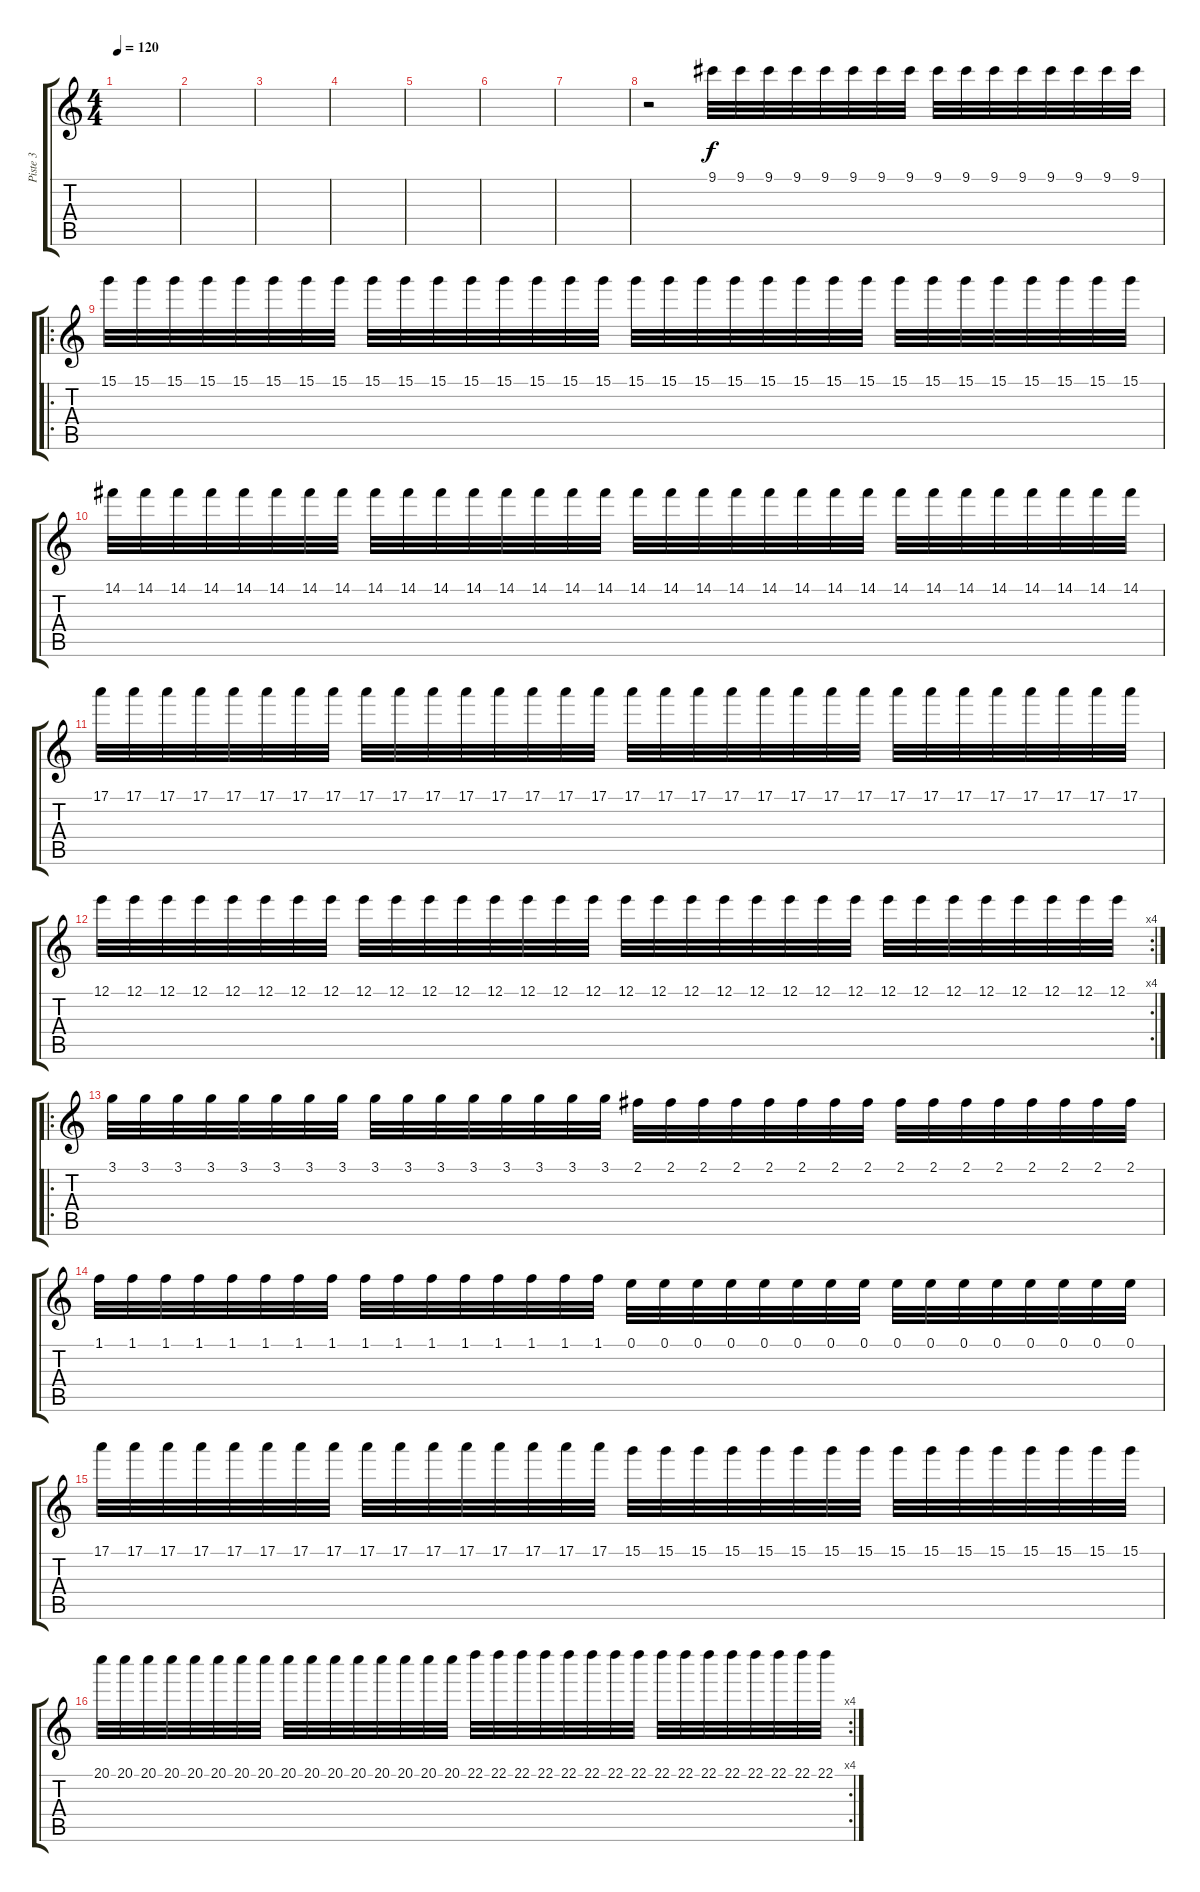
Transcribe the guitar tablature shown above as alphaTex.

\track ("Piste 3" "Piste 3") {instrument overdrivenguitar}
\staff {score tabs}
\tuning (E4 B3 G3 D3 A2 E2) {hide}
\ts (4 4)
\tempo 120
\clef g2
\ks c
|
|
|
|
|
|
|
r.2 9.1.32 9.1.32 9.1.32 9.1.32 9.1.32 9.1.32 9.1.32 9.1.32 9.1.32 9.1.32 9.1.32 9.1.32 9.1.32 9.1.32 9.1.32 9.1.32 |
\ro
15.1.32 15.1.32 15.1.32 15.1.32 15.1.32 15.1.32 15.1.32 15.1.32 15.1.32 15.1.32 15.1.32 15.1.32 15.1.32 15.1.32 15.1.32 15.1.32 15.1.32 15.1.32 15.1.32 15.1.32 15.1.32 15.1.32 15.1.32 15.1.32 15.1.32 15.1.32 15.1.32 15.1.32 15.1.32 15.1.32 15.1.32 15.1.32 |
14.1.32 14.1.32 14.1.32 14.1.32 14.1.32 14.1.32 14.1.32 14.1.32 14.1.32 14.1.32 14.1.32 14.1.32 14.1.32 14.1.32 14.1.32 14.1.32 14.1.32 14.1.32 14.1.32 14.1.32 14.1.32 14.1.32 14.1.32 14.1.32 14.1.32 14.1.32 14.1.32 14.1.32 14.1.32 14.1.32 14.1.32 14.1.32 |
17.1.32 17.1.32 17.1.32 17.1.32 17.1.32 17.1.32 17.1.32 17.1.32 17.1.32 17.1.32 17.1.32 17.1.32 17.1.32 17.1.32 17.1.32 17.1.32 17.1.32 17.1.32 17.1.32 17.1.32 17.1.32 17.1.32 17.1.32 17.1.32 17.1.32 17.1.32 17.1.32 17.1.32 17.1.32 17.1.32 17.1.32 17.1.32 |
\rc 4
12.1.32 12.1.32 12.1.32 12.1.32 12.1.32 12.1.32 12.1.32 12.1.32 12.1.32 12.1.32 12.1.32 12.1.32 12.1.32 12.1.32 12.1.32 12.1.32 12.1.32 12.1.32 12.1.32 12.1.32 12.1.32 12.1.32 12.1.32 12.1.32 12.1.32 12.1.32 12.1.32 12.1.32 12.1.32 12.1.32 12.1.32 12.1.32 |
\ro
3.1.32 3.1.32 3.1.32 3.1.32 3.1.32 3.1.32 3.1.32 3.1.32 3.1.32 3.1.32 3.1.32 3.1.32 3.1.32 3.1.32 3.1.32 3.1.32 2.1.32 2.1.32 2.1.32 2.1.32 2.1.32 2.1.32 2.1.32 2.1.32 2.1.32 2.1.32 2.1.32 2.1.32 2.1.32 2.1.32 2.1.32 2.1.32 |
1.1.32 1.1.32 1.1.32 1.1.32 1.1.32 1.1.32 1.1.32 1.1.32 1.1.32 1.1.32 1.1.32 1.1.32 1.1.32 1.1.32 1.1.32 1.1.32 0.1.32 0.1.32 0.1.32 0.1.32 0.1.32 0.1.32 0.1.32 0.1.32 0.1.32 0.1.32 0.1.32 0.1.32 0.1.32 0.1.32 0.1.32 0.1.32 |
17.1.32 17.1.32 17.1.32 17.1.32 17.1.32 17.1.32 17.1.32 17.1.32 17.1.32 17.1.32 17.1.32 17.1.32 17.1.32 17.1.32 17.1.32 17.1.32 15.1.32 15.1.32 15.1.32 15.1.32 15.1.32 15.1.32 15.1.32 15.1.32 15.1.32 15.1.32 15.1.32 15.1.32 15.1.32 15.1.32 15.1.32 15.1.32 |
\rc 4
20.1.32 20.1.32 20.1.32 20.1.32 20.1.32 20.1.32 20.1.32 20.1.32 20.1.32 20.1.32 20.1.32 20.1.32 20.1.32 20.1.32 20.1.32 20.1.32 22.1.32 22.1.32 22.1.32 22.1.32 22.1.32 22.1.32 22.1.32 22.1.32 22.1.32 22.1.32 22.1.32 22.1.32 22.1.32 22.1.32 22.1.32 22.1.32
